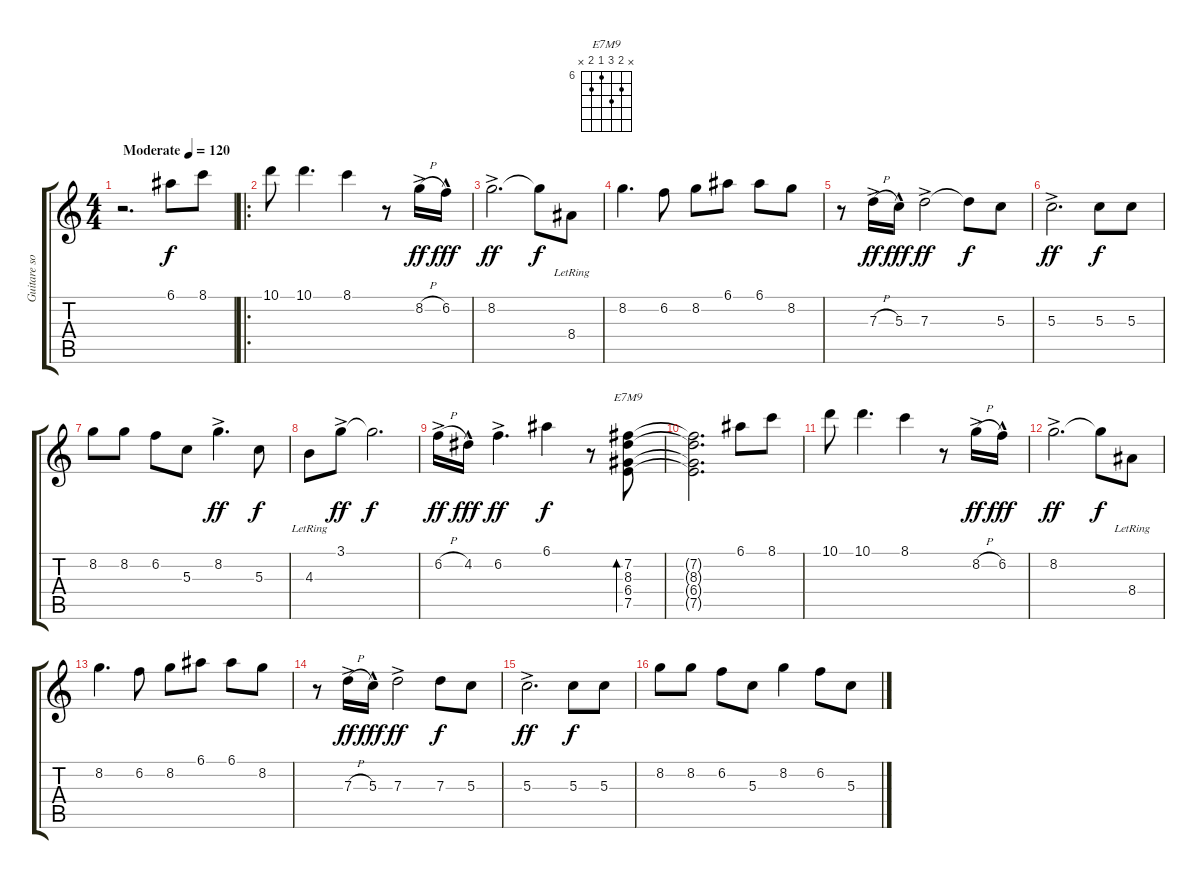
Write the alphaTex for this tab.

\track ("Guitare solo" "Guitare so") {instrument acousticguitarnylon}
\staff {score tabs}
\tuning (E4 B3 G3 D3 A2 E2) {hide}
\chord ("E7M9" x 7 8 6 7 x) {firstfret 6}
\ts (4 4)
\tempo (120 "Moderate")
\clef g2
\ks c
r.2{d dy f instrument acousticguitarnylon} 6.1.8 8.1.8 |
\ro
10.1.8 10.1.4{d} 8.1.4 r.8 8.2{h ac}.16{dy ff} 6.2{hac}.16{dy fff} |
8.2{ac}.2{d dy ff} 8.2{t}.8{dy f} 8.4{lr}.8 |
8.2.4{d} 6.2.8 8.2.8 6.1.8 6.1.8 8.2.8 |
r.8 7.3{h ac}.16{dy ff} 5.3{hac}.16{dy fff} 7.3{ac}.2{dy ff} 7.3{t}.8{dy f} 5.3.8 |
5.3{ac}.2{d dy ff} 5.3.8{dy f} 5.3.8 |
8.2.8 8.2.8 6.2.8 5.3.8 8.2{ac}.4{d dy ff} 5.3.8{dy f} |
4.3{lr}.8 3.1{ac}.8{dy ff} 3.1{t}.2{d dy f} |
6.2{h ac}.16{dy ff} 4.2{hac}.16{dy fff} 6.2{ac}.4{d dy ff} 6.1.4{dy f} r.8 (7.2 8.3 6.4 7.5).8{bd 480 ch "E7M9"} |
(7.2{t} 8.3{t} 6.4{t} 7.5{t}).2{d} 6.1.8 8.1.8 |
10.1.8 10.1.4{d} 8.1.4 r.8 8.2{h ac}.16{dy ff} 6.2{hac}.16{dy fff} |
8.2{ac}.2{d dy ff} 8.2{t}.8{dy f} 8.4{lr}.8 |
8.2.4{d} 6.2.8 8.2.8 6.1.8 6.1.8 8.2.8 |
r.8 7.3{h ac}.16{dy ff} 5.3{hac}.16{dy fff} 7.3{ac}.2{dy ff} 7.3.8{dy f} 5.3.8 |
5.3{ac}.2{d dy ff} 5.3.8{dy f} 5.3.8 |
8.2.8 8.2.8 6.2.8 5.3.8 8.2.4 6.2.8 5.3.8
